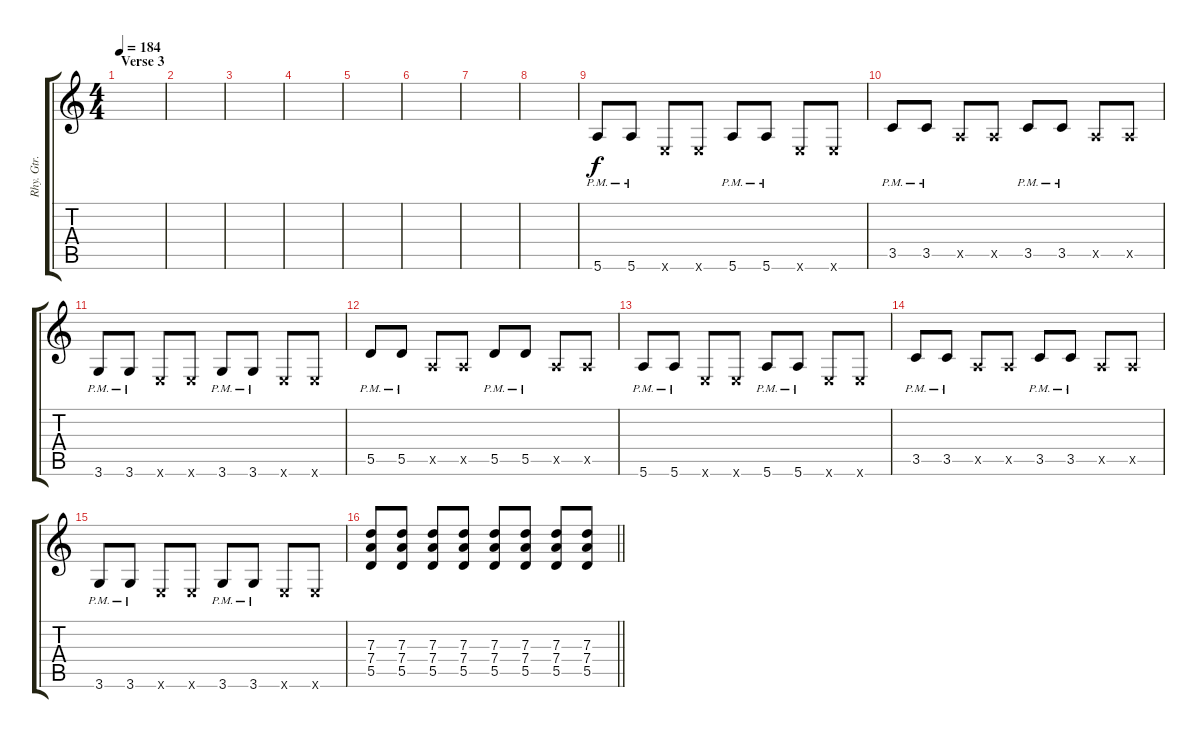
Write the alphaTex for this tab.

\track ("Rhy. Gtr. 2" "Rhy. Gtr. ") {instrument distortionguitar}
\staff {score tabs}
\tuning (E4 B3 G3 D3 A2 E2) {hide}
\ts (4 4)
\section ("" "Verse 3")
\tempo 184
\clef g2
\ks c
|
|
|
|
|
|
|
|
5.6{pm}.8 5.6{pm}.8 0.6{x}.8 0.6{x}.8 5.6{pm}.8 5.6{pm}.8 0.6{x}.8 0.6{x}.8 |
3.5{pm}.8 3.5{pm}.8 0.5{x}.8 0.5{x}.8 3.5{pm}.8 3.5{pm}.8 0.5{x}.8 0.5{x}.8 |
3.6{pm}.8 3.6{pm}.8 0.6{x}.8 0.6{x}.8 3.6{pm}.8 3.6{pm}.8 0.6{x}.8 0.6{x}.8 |
5.5{pm}.8 5.5{pm}.8 0.5{x}.8 0.5{x}.8 5.5{pm}.8 5.5{pm}.8 0.5{x}.8 0.5{x}.8 |
5.6{pm}.8 5.6{pm}.8 0.6{x}.8 0.6{x}.8 5.6{pm}.8 5.6{pm}.8 0.6{x}.8 0.6{x}.8 |
3.5{pm}.8 3.5{pm}.8 0.5{x}.8 0.5{x}.8 3.5{pm}.8 3.5{pm}.8 0.5{x}.8 0.5{x}.8 |
3.6{pm}.8 3.6{pm}.8 0.6{x}.8 0.6{x}.8 3.6{pm}.8 3.6{pm}.8 0.6{x}.8 0.6{x}.8 |
\barLineRight lightlight
(7.3 7.4 5.5).8 (7.3 7.4 5.5).8 (7.3 7.4 5.5).8 (7.3 7.4 5.5).8 (7.3 7.4 5.5).8 (7.3 7.4 5.5).8 (7.3 7.4 5.5).8 (7.3 7.4 5.5).8
